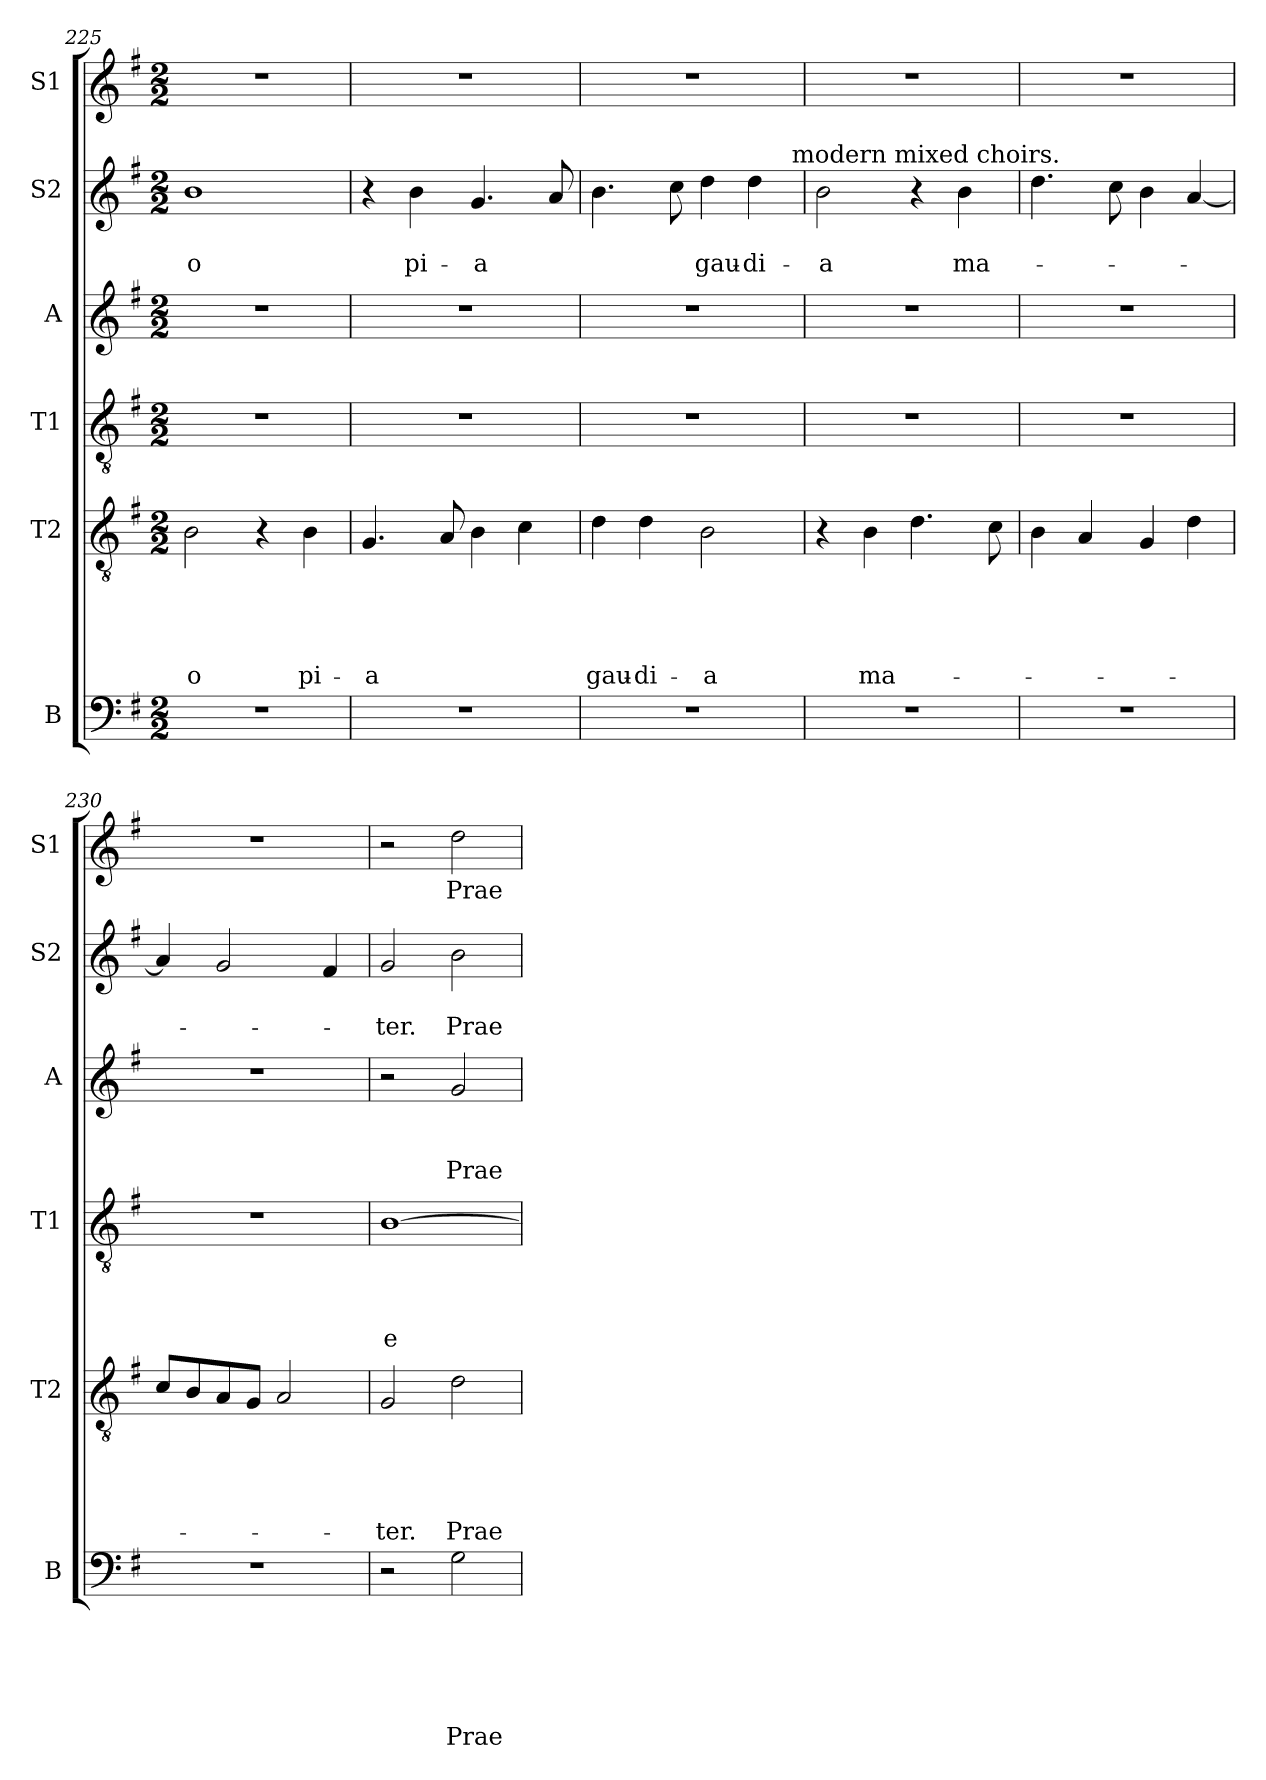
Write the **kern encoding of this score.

**kern	**text	**text	**text	**text	**text	**text	**kern	**text	**text	**text	**text	**text	**kern	**text	**text	**text	**text	**kern	**text	**text	**text	**kern	**text	**text	**kern	**text
*part6	*part6	*part6	*part6	*part6	*part6	*part6	*part5	*part5	*part5	*part5	*part5	*part5	*part4	*part4	*part4	*part4	*part4	*part3	*part3	*part3	*part3	*part2	*part2	*part2	*part1	*part1
*staff6	*staff6	*staff6	*staff6	*staff6	*staff6	*staff6	*staff5	*staff5	*staff5	*staff5	*staff5	*staff5	*staff4	*staff4	*staff4	*staff4	*staff4	*staff3	*staff3	*staff3	*staff3	*staff2	*staff2	*staff2	*staff1	*staff1
*I"B	*	*	*	*	*	*	*I"T2	*	*	*	*	*	*I"T1	*	*	*	*	*I"A	*	*	*	*I"S2	*	*	*I"S1	*
*I'B	*	*	*	*	*	*	*I'T2	*	*	*	*	*	*I'T1	*	*	*	*	*I'A	*	*	*	*I'S2	*	*	*I'S1	*
*clefF4	*	*	*	*	*	*	*clefGv2	*	*	*	*	*	*clefGv2	*	*	*	*	*clefG2	*	*	*	*clefG2	*	*	*clefG2	*
*k[f#]	*	*	*	*	*	*	*k[f#]	*	*	*	*	*	*k[f#]	*	*	*	*	*k[f#]	*	*	*	*k[f#]	*	*	*k[f#]	*
*G:	*	*	*	*	*	*	*G:	*	*	*	*	*	*G:	*	*	*	*	*G:	*	*	*	*G:	*	*	*G:	*
*M2/2	*	*	*	*	*	*	*M2/2	*	*	*	*	*	*M2/2	*	*	*	*	*M2/2	*	*	*	*M2/2	*	*	*M2/2	*
=225	=225	=225	=225	=225	=225	=225	=225	=225	=225	=225	=225	=225	=225	=225	=225	=225	=225	=225	=225	=225	=225	=225	=225	=225	=225	=225
!	!	!	!	!	!	!	!	!	!	!	!	!LO:LY:b	!	!	!	!	!	!	!	!	!	!	!	!LO:LY:b:rj	!	!
1r	.	.	.	.	.	.	2B\	.	.	.	.	-o	1r	.	.	.	.	1r	.	.	.	1b	.	-o	1r	.
.	.	.	.	.	.	.	4r	.	.	.	.	.	.	.	.	.	.	.	.	.	.	.	.	.	.	.
!	!	!	!	!	!	!	!	!	!	!	!	!LO:LY:b	!	!	!	!	!	!	!	!	!	!	!	!	!	!
.	.	.	.	.	.	.	4B\	.	.	.	.	pi-	.	.	.	.	.	.	.	.	.	.	.	.	.	.
!!LO:LB:g=z
=226	=226	=226	=226	=226	=226	=226	=226	=226	=226	=226	=226	=226	=226	=226	=226	=226	=226	=226	=226	=226	=226	=226	=226	=226	=226	=226
!	!	!	!	!	!	!	!	!	!	!	!	!LO:LY:b:rj	!	!	!	!	!	!	!	!	!	!	!	!	!	!
1r	.	.	.	.	.	.	4.G/	.	.	.	.	-a	1r	.	.	.	.	1r	.	.	.	4r	.	.	1r	.
!	!	!	!	!	!	!	!	!	!	!	!	!	!	!	!	!	!	!	!	!	!	!	!	!LO:LY:b	!	!
.	.	.	.	.	.	.	.	.	.	.	.	.	.	.	.	.	.	.	.	.	.	4b\	.	pi-	.	.
.	.	.	.	.	.	.	8A/	.	.	.	.	.	.	.	.	.	.	.	.	.	.	.	.	.	.	.
!	!	!	!	!	!	!	!	!	!	!	!	!	!	!	!	!	!	!	!	!	!	!	!	!LO:LY:b	!	!
.	.	.	.	.	.	.	4B\	.	.	.	.	.	.	.	.	.	.	.	.	.	.	4.g/	.	-a	.	.
.	.	.	.	.	.	.	4c\	.	.	.	.	.	.	.	.	.	.	.	.	.	.	.	.	.	.	.
.	.	.	.	.	.	.	.	.	.	.	.	.	.	.	.	.	.	.	.	.	.	8a/	.	.	.	.
=227	=227	=227	=227	=227	=227	=227	=227	=227	=227	=227	=227	=227	=227	=227	=227	=227	=227	=227	=227	=227	=227	=227	=227	=227	=227	=227
!	!	!	!	!	!	!	!	!	!	!	!	!LO:LY:b	!	!	!	!	!	!	!	!	!	!	!	!	!	!
*	*	*	*	*	*	*	*	*	*	*	*	*	*	*	*	*	*	*	*	*	*	*^	*	*	*	*
1r	.	.	.	.	.	.	4d\	.	.	.	.	gau-	1r	.	.	.	.	1r	.	.	.	4.b\	2ryy	.	.	1r	.
!	!	!	!	!	!	!	!	!	!	!	!	!LO:LY:b	!	!	!	!	!	!	!	!	!	!	!	!	!	!	!
.	.	.	.	.	.	.	4d\	.	.	.	.	-di-	.	.	.	.	.	.	.	.	.	.	.	.	.	.	.
.	.	.	.	.	.	.	.	.	.	.	.	.	.	.	.	.	.	.	.	.	.	8cc\	.	.	.	.	.
!	!	!	!	!	!	!	!	!	!	!	!	!LO:LY:b	!	!	!	!	!	!	!	!	!	!	!	!	!LO:LY:b	!	!
.	.	.	.	.	.	.	2B\	.	.	.	.	-a	.	.	.	.	.	.	.	.	.	4dd\	4...ryy	.	gau-	.	.
!	!	!	!	!	!	!	!	!	!	!	!	!	!	!	!	!	!	!	!	!	!	!	!	!	!LO:LY:b	!	!
.	.	.	.	.	.	.	.	.	.	.	.	.	.	.	.	.	.	.	.	.	.	4dd\	.	.	-di-	.	.
!	!	!	!	!	!	!	!	!	!	!	!	!	!	!	!	!	!	!	!	!	!	!	!LO:TX:a:t=modern mixed choirs.	!	!	!	!
.	.	.	.	.	.	.	.	.	.	.	.	.	.	.	.	.	.	.	.	.	.	.	32ryy	.	.	.	.
=228	=228	=228	=228	=228	=228	=228	=228	=228	=228	=228	=228	=228	=228	=228	=228	=228	=228	=228	=228	=228	=228	=228	=228	=228	=228	=228	=228
!	!	!	!	!	!	!	!	!	!	!	!	!	!	!	!	!	!	!	!	!	!	!	!	!	!LO:LY:b	!	!
*	*	*	*	*	*	*	*	*	*	*	*	*	*	*	*	*	*	*	*	*	*	*v	*v	*	*	*	*
1r	.	.	.	.	.	.	4r	.	.	.	.	.	1r	.	.	.	.	1r	.	.	.	2b\	.	-a	1r	.
!	!	!	!	!	!	!	!	!	!	!	!	!LO:LY:b	!	!	!	!	!	!	!	!	!	!	!	!	!	!
.	.	.	.	.	.	.	4B\	.	.	.	.	ma-	.	.	.	.	.	.	.	.	.	.	.	.	.	.
.	.	.	.	.	.	.	4.d\	.	.	.	.	.	.	.	.	.	.	.	.	.	.	4r	.	.	.	.
!	!	!	!	!	!	!	!	!	!	!	!	!	!	!	!	!	!	!	!	!	!	!	!	!LO:LY:b	!	!
.	.	.	.	.	.	.	.	.	.	.	.	.	.	.	.	.	.	.	.	.	.	4b\	.	ma-	.	.
.	.	.	.	.	.	.	8c\	.	.	.	.	.	.	.	.	.	.	.	.	.	.	.	.	.	.	.
=229	=229	=229	=229	=229	=229	=229	=229	=229	=229	=229	=229	=229	=229	=229	=229	=229	=229	=229	=229	=229	=229	=229	=229	=229	=229	=229
1r	.	.	.	.	.	.	4B\	.	.	.	.	.	1r	.	.	.	.	1r	.	.	.	4.dd\	.	.	1r	.
.	.	.	.	.	.	.	4A/	.	.	.	.	.	.	.	.	.	.	.	.	.	.	.	.	.	.	.
.	.	.	.	.	.	.	.	.	.	.	.	.	.	.	.	.	.	.	.	.	.	8cc\	.	.	.	.
.	.	.	.	.	.	.	4G/	.	.	.	.	.	.	.	.	.	.	.	.	.	.	4b\	.	.	.	.
.	.	.	.	.	.	.	4d\	.	.	.	.	.	.	.	.	.	.	.	.	.	.	[<4a/	.	.	.	.
=230	=230	=230	=230	=230	=230	=230	=230	=230	=230	=230	=230	=230	=230	=230	=230	=230	=230	=230	=230	=230	=230	=230	=230	=230	=230	=230
1r	.	.	.	.	.	.	8c/L	.	.	.	.	.	1r	.	.	.	.	1r	.	.	.	4a/]	.	.	1r	.
.	.	.	.	.	.	.	8B/	.	.	.	.	.	.	.	.	.	.	.	.	.	.	.	.	.	.	.
.	.	.	.	.	.	.	8A/	.	.	.	.	.	.	.	.	.	.	.	.	.	.	2g/	.	.	.	.
.	.	.	.	.	.	.	8G/J	.	.	.	.	.	.	.	.	.	.	.	.	.	.	.	.	.	.	.
.	.	.	.	.	.	.	2A/	.	.	.	.	.	.	.	.	.	.	.	.	.	.	.	.	.	.	.
.	.	.	.	.	.	.	.	.	.	.	.	.	.	.	.	.	.	.	.	.	.	4f#/	.	.	.	.
!!LO:PB:g=z
=231	=231	=231	=231	=231	=231	=231	=231	=231	=231	=231	=231	=231	=231	=231	=231	=231	=231	=231	=231	=231	=231	=231	=231	=231	=231	=231
!	!	!	!	!	!	!	!	!	!	!	!	!LO:LY:b	!	!	!	!	!LO:LY:b:rj	!	!	!	!	!	!	!LO:LY:b	!	!
2r	.	.	.	.	.	.	2G/	.	.	.	.	-ter.	[>1B	.	.	.	e-	2r	.	.	.	2g/	.	-ter.	2r	.
!	!	!	!	!	!	!LO:LY:b	!	!	!	!	!	!LO:LY:b	!	!	!	!	!	!	!	!	!LO:LY:b	!	!	!LO:LY:b	!	!LO:LY:b
2G\	.	.	.	.	.	Prae-	2d\	.	.	.	.	Prae-	.	.	.	.	.	2g/	.	.	Prae-	2b\	.	Prae-	2dd\	Prae-
=	=	=	=	=	=	=	=	=	=	=	=	=	=	=	=	=	=	=	=	=	=	=	=	=	=	=
*-	*-	*-	*-	*-	*-	*-	*-	*-	*-	*-	*-	*-	*-	*-	*-	*-	*-	*-	*-	*-	*-	*-	*-	*-	*-	*-
